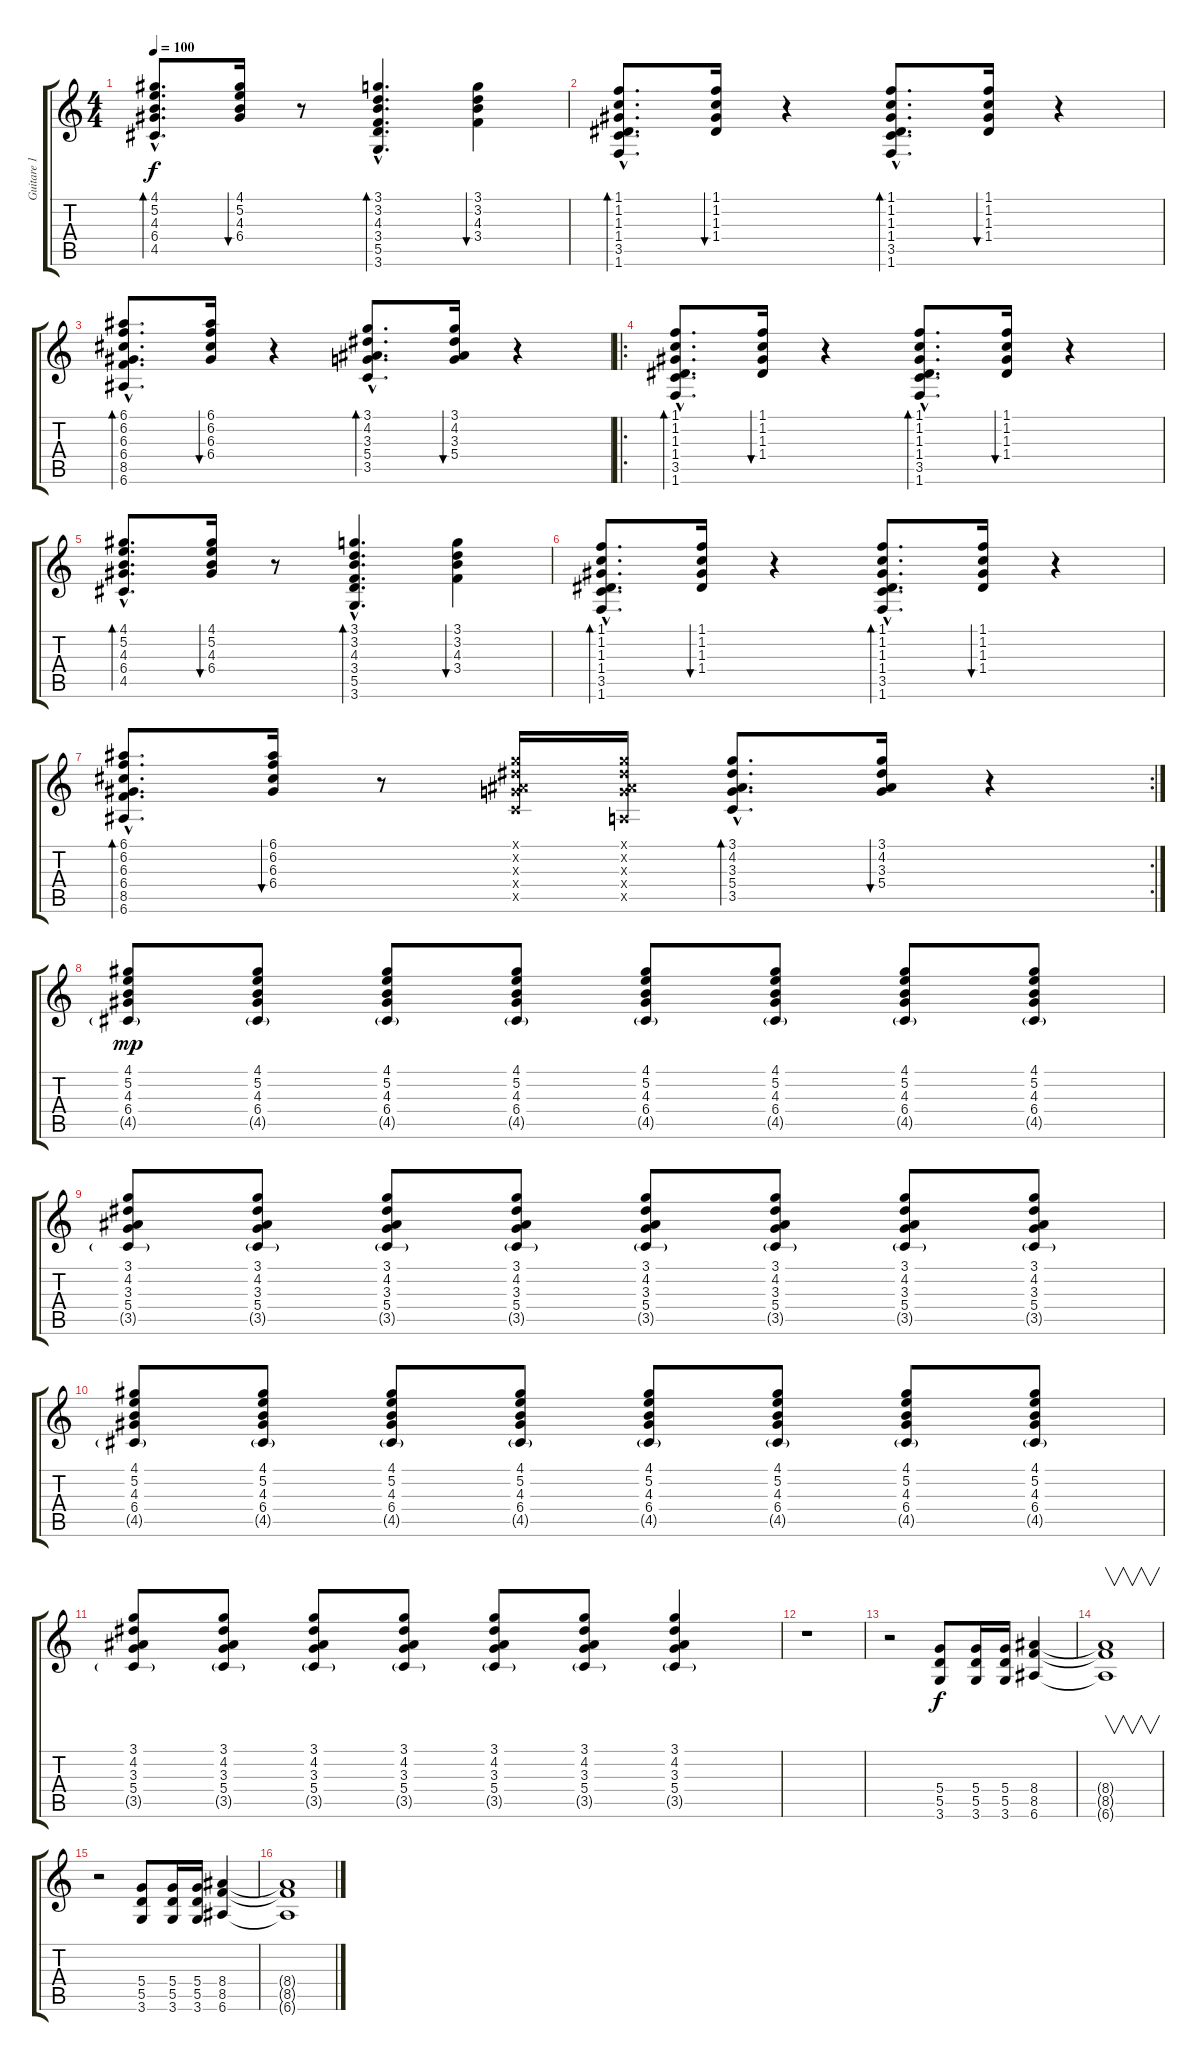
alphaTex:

\track ("Guitare 1" "Guitare 1") {instrument electricguitarclean}
\staff {score tabs}
\tuning (E4 B3 G3 D3 A2 E2) {hide}
\ts (4 4)
\tempo 100
\clef g2
\ks c
(4.1{hac} 5.2{hac} 4.3{hac} 6.4{hac} 4.5{hac}).8{d bd 60 dy f} (4.1 5.2 4.3 6.4).16{bu 60} r.8 (3.1{hac} 3.2{hac} 4.3{hac} 3.4{hac} 5.5{hac} 3.6{hac}).4{d bd 60} (3.1 3.2 4.3 3.4).4{bu 60} |
(1.1{hac} 1.2{hac} 1.3{hac} 1.4{hac} 3.5{hac} 1.6{hac}).8{d bd 60} (1.1 1.2 1.3 1.4).16{bu 60} r.4 (1.1{hac} 1.2{hac} 1.3{hac} 1.4{hac} 3.5{hac} 1.6{hac}).8{d bd 60} (1.1 1.2 1.3 1.4).16{bu 60} r.4 |
(6.1{hac} 6.2{hac} 6.3{hac} 6.4{hac} 8.5{hac} 6.6{hac}).8{d bd 60} (6.1 6.2 6.3 6.4).16{bu 60} r.4 (3.1{hac} 4.2{hac} 3.3{hac} 5.4{hac} 3.5{hac}).8{d bd 60} (3.1 4.2 3.3 5.4).16{bu 60} r.4 |
\ro
(1.1{hac} 1.2{hac} 1.3{hac} 1.4{hac} 3.5{hac} 1.6{hac}).8{d bd 60} (1.1 1.2 1.3 1.4).16{bu 60} r.4 (1.1{hac} 1.2{hac} 1.3{hac} 1.4{hac} 3.5{hac} 1.6{hac}).8{d bd 60} (1.1 1.2 1.3 1.4).16{bu 60} r.4 |
(4.1{hac} 5.2{hac} 4.3{hac} 6.4{hac} 4.5{hac}).8{d bd 60} (4.1 5.2 4.3 6.4).16{bu 60} r.8 (3.1{hac} 3.2{hac} 4.3{hac} 3.4{hac} 5.5{hac} 3.6{hac}).4{d bd 60} (3.1 3.2 4.3 3.4).4{bu 60} |
(1.1{hac} 1.2{hac} 1.3{hac} 1.4{hac} 3.5{hac} 1.6{hac}).8{d bd 60} (1.1 1.2 1.3 1.4).16{bu 60} r.4 (1.1{hac} 1.2{hac} 1.3{hac} 1.4{hac} 3.5{hac} 1.6{hac}).8{d bd 60} (1.1 1.2 1.3 1.4).16{bu 60} r.4 |
\rc 2
(6.1{hac} 6.2{hac} 6.3{hac} 6.4{hac} 8.5{hac} 6.6{hac}).8{d bd 60} (6.1 6.2 6.3 6.4).16{bu 60} r.8 (3.1{x} 4.2{x} 3.3{x} 5.4{x} 3.5{x}).16 (3.1{x} 4.2{x} 3.3{x} 5.4{x} 0.5{x}).16 (3.1{hac} 4.2{hac} 3.3{hac} 5.4{hac} 3.5{hac}).8{d bd 60} (3.1 4.2 3.3 5.4).16{bu 60} r.4 |
(4.1 5.2 4.3 6.4 4.5{g}).8{dy mp} (4.1 5.2 4.3 6.4 4.5{g}).8 (4.1 5.2 4.3 6.4 4.5{g}).8 (4.1 5.2 4.3 6.4 4.5{g}).8 (4.1 5.2 4.3 6.4 4.5{g}).8 (4.1 5.2 4.3 6.4 4.5{g}).8 (4.1 5.2 4.3 6.4 4.5{g}).8 (4.1 5.2 4.3 6.4 4.5{g}).8 |
(3.1 4.2 3.3 5.4 3.5{g}).8 (3.1 4.2 3.3 5.4 3.5{g}).8 (3.1 4.2 3.3 5.4 3.5{g}).8 (3.1 4.2 3.3 5.4 3.5{g}).8 (3.1 4.2 3.3 5.4 3.5{g}).8 (3.1 4.2 3.3 5.4 3.5{g}).8 (3.1 4.2 3.3 5.4 3.5{g}).8 (3.1 4.2 3.3 5.4 3.5{g}).8 |
(4.1 5.2 4.3 6.4 4.5{g}).8 (4.1 5.2 4.3 6.4 4.5{g}).8 (4.1 5.2 4.3 6.4 4.5{g}).8 (4.1 5.2 4.3 6.4 4.5{g}).8 (4.1 5.2 4.3 6.4 4.5{g}).8 (4.1 5.2 4.3 6.4 4.5{g}).8 (4.1 5.2 4.3 6.4 4.5{g}).8 (4.1 5.2 4.3 6.4 4.5{g}).8 |
(3.1 4.2 3.3 5.4 3.5{g}).8 (3.1 4.2 3.3 5.4 3.5{g}).8 (3.1 4.2 3.3 5.4 3.5{g}).8 (3.1 4.2 3.3 5.4 3.5{g}).8 (3.1 4.2 3.3 5.4 3.5{g}).8 (3.1 4.2 3.3 5.4 3.5{g}).8 (3.1 4.2 3.3 5.4 3.5{g}).4 |
r.1 |
r.2 (5.4 5.5 3.6).8{dy f} (5.4 5.5 3.6).16 (5.4 5.5 3.6).16 (8.4 8.5 6.6).4 |
(8.4{t} 8.5{t} 6.6{t}).1{v} |
r.2 (5.4 5.5 3.6).8 (5.4 5.5 3.6).16 (5.4 5.5 3.6).16 (8.4 8.5 6.6).4 |
(8.4{t} 8.5{t} 6.6{t}).1
